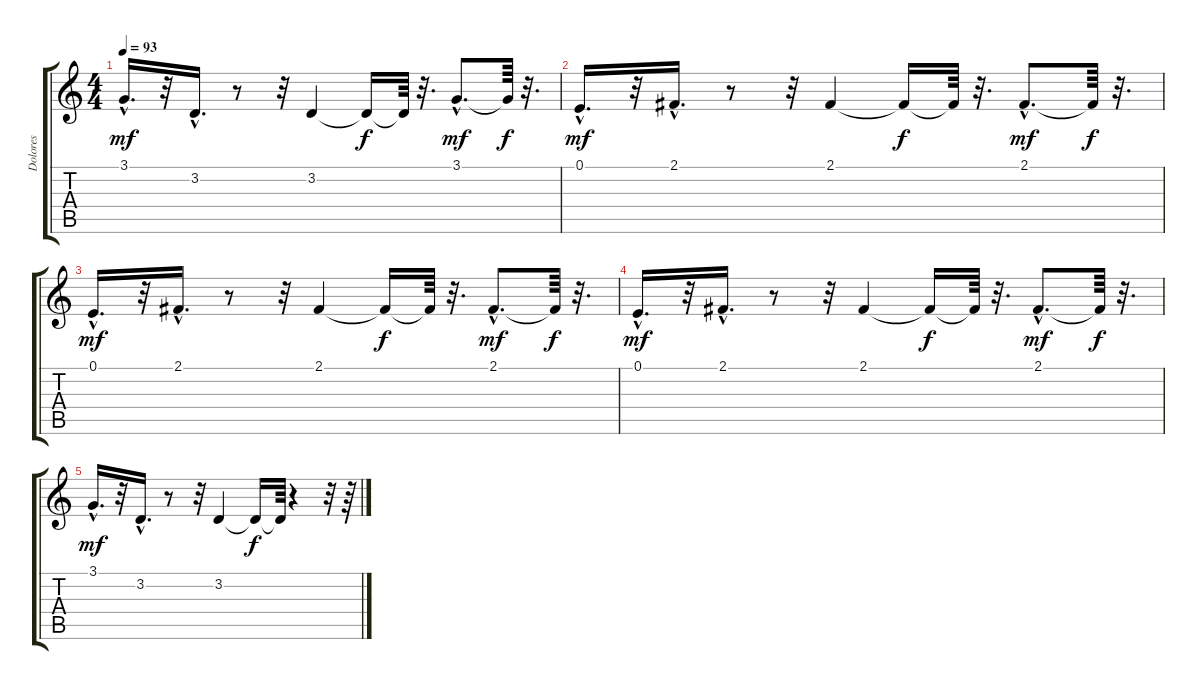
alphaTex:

\track ("Dolores " "Dolores ") {instrument panflute}
\staff {score tabs}
\tuning (E4 B3 G3 D3 A2 E2) {hide}
\ts (4 4)
\tempo 93
\clef g2
\ks c
3.1{hac}.16{d dy mf} r.32 3.2{hac}.16{d} r.8 r.32 3.2.4 3.2{t}.16{dy f} 3.2{t}.64 r.32{d} 3.1{hac}.8{d dy mf} 3.1{t}.64{dy f} r.32{d} |
0.1{hac}.16{d dy mf} r.32 2.1{hac}.16{d} r.8 r.32 2.1.4 2.1{t}.16{dy f} 2.1{t}.64 r.32{d} 2.1{hac}.8{d dy mf} 2.1{t}.64{dy f} r.32{d} |
0.1{hac}.16{d dy mf} r.32 2.1{hac}.16{d} r.8 r.32 2.1.4 2.1{t}.16{dy f} 2.1{t}.64 r.32{d} 2.1{hac}.8{d dy mf} 2.1{t}.64{dy f} r.32{d} |
0.1{hac}.16{d dy mf} r.32 2.1{hac}.16{d} r.8 r.32 2.1.4 2.1{t}.16{dy f} 2.1{t}.64 r.32{d} 2.1{hac}.8{d dy mf} 2.1{t}.64{dy f} r.32{d} |
3.1{hac}.16{d dy mf} r.32 3.2{hac}.16{d} r.8 r.32 3.2.4 3.2{t}.16{dy f} 3.2{t}.64 r.4 r.32 r.64
